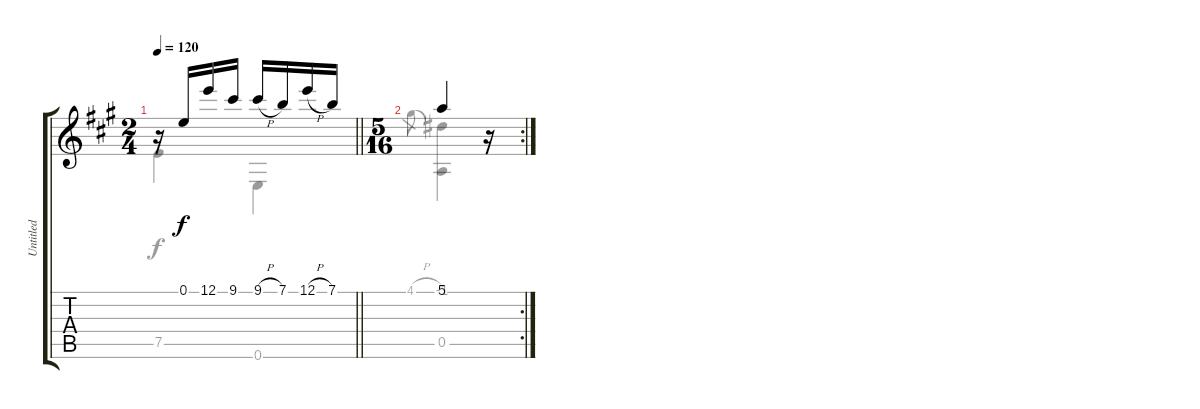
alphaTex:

\track ("Untitled" "Untitled") {instrument acousticguitarnylon}
\staff {score tabs}
\tuning (E4 B3 G3 D3 A2 E2) {hide}
\voice
\ts (2 4)
\tempo 120
\clef g2
\barLineRight lightlight
\ks a
r.16{dy f} 0.1.16 12.1.16 9.1.16 9.1{h}.16 7.1.16 12.1{h}.16 7.1.16 |
\rc 2
\ts (5 16)
5.1.4 r.16
\voice
\clef g2
\ottava regular
\simile none
\barLineRight lightlight
\ks a
7.5.4{dy f} 0.6.4 |
4.1{h}.8{gr} (-1.1 0.5).4 r.16
